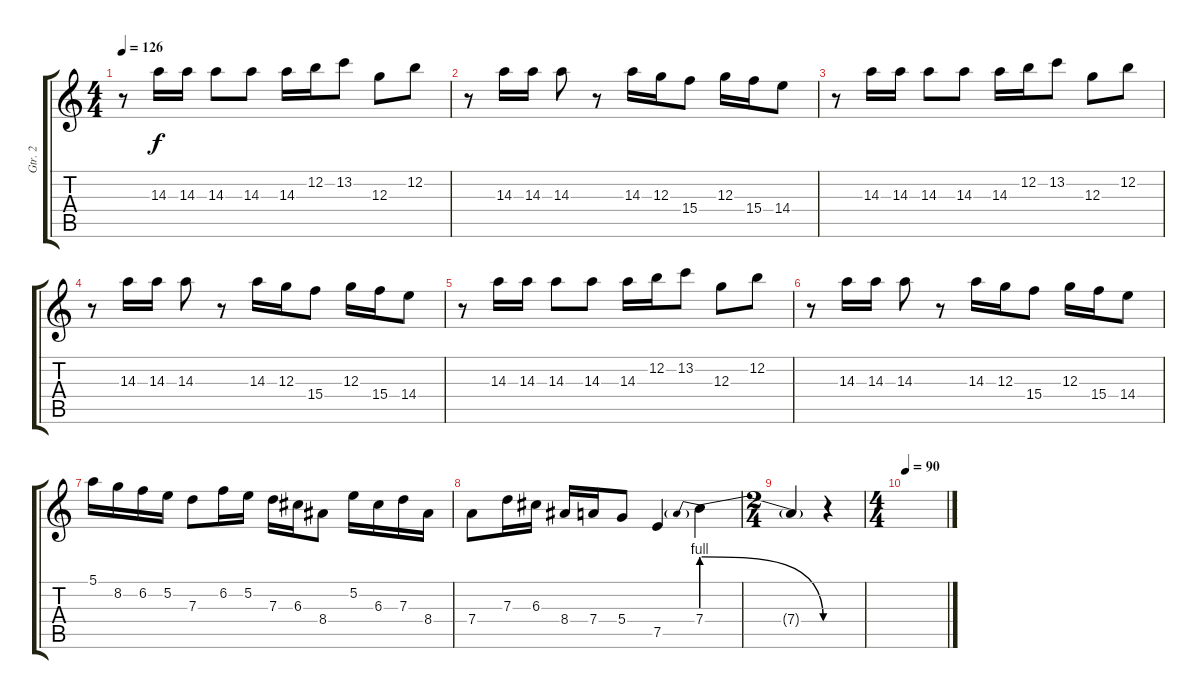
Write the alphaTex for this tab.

\track ("Gtr. 2" "Gtr. 2") {instrument distortionguitar}
\staff {score tabs}
\tuning (E4 B3 G3 D3 A2 E2) {hide}
\ts (4 4)
\tempo 126
\clef g2
\ks c
r.8{dy f} 14.3.16 14.3.16 14.3.8 14.3.8 14.3.16 12.2.16 13.2.8 12.3.8 12.2.8 |
r.8 14.3.16 14.3.16 14.3.8 r.8 14.3.16 12.3.16 15.4.8 12.3.16 15.4.16 14.4.8 |
r.8 14.3.16 14.3.16 14.3.8 14.3.8 14.3.16 12.2.16 13.2.8 12.3.8 12.2.8 |
r.8 14.3.16 14.3.16 14.3.8 r.8 14.3.16 12.3.16 15.4.8 12.3.16 15.4.16 14.4.8 |
r.8 14.3.16 14.3.16 14.3.8 14.3.8 14.3.16 12.2.16 13.2.8 12.3.8 12.2.8 |
r.8 14.3.16 14.3.16 14.3.8 r.8 14.3.16 12.3.16 15.4.8 12.3.16 15.4.16 14.4.8 |
5.1.16 8.2.16 6.2.16 5.2.16 7.3.8 6.2.16 5.2.16 7.3.16 6.3.16 8.4.8 5.2.16 6.3.16 7.3.16 8.4.16 |
7.4.8 7.3.16 6.3.16 8.4.16 7.4.16 5.4.8 7.5.4 7.4{be (prebendrelease 0 4 60 0)}.4 |
\ts (2 4)
7.4{t}.4 r.4 |
\ts (4 4)
\tempo 90
